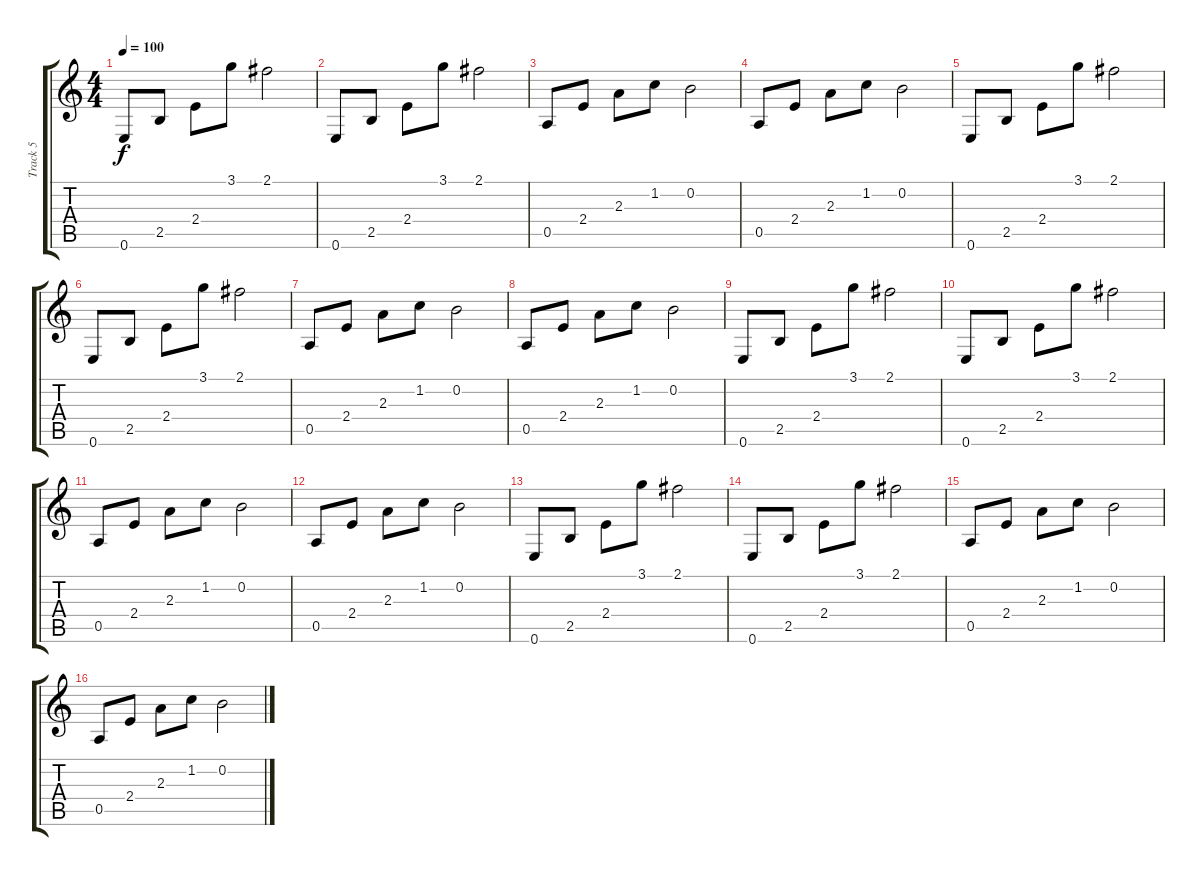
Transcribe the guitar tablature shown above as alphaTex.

\track ("Track 5" "Track 5") {instrument distortionguitar}
\staff {score tabs}
\tuning (E4 B3 G3 D3 A2 E2) {hide}
\ts (4 4)
\tempo 100
\clef g2
\ks c
0.6.8{dy f} 2.5.8 2.4.8 3.1.8 2.1.2 |
0.6.8 2.5.8 2.4.8 3.1.8 2.1.2 |
0.5.8 2.4.8 2.3.8 1.2.8 0.2.2 |
0.5.8 2.4.8 2.3.8 1.2.8 0.2.2 |
0.6.8 2.5.8 2.4.8 3.1.8 2.1.2 |
0.6.8 2.5.8 2.4.8 3.1.8 2.1.2 |
0.5.8 2.4.8 2.3.8 1.2.8 0.2.2 |
0.5.8 2.4.8 2.3.8 1.2.8 0.2.2 |
0.6.8 2.5.8 2.4.8 3.1.8 2.1.2 |
0.6.8 2.5.8 2.4.8 3.1.8 2.1.2 |
0.5.8 2.4.8 2.3.8 1.2.8 0.2.2 |
0.5.8 2.4.8 2.3.8 1.2.8 0.2.2 |
0.6.8 2.5.8 2.4.8 3.1.8 2.1.2 |
0.6.8 2.5.8 2.4.8 3.1.8 2.1.2 |
0.5.8 2.4.8 2.3.8 1.2.8 0.2.2 |
0.5.8 2.4.8 2.3.8 1.2.8 0.2.2
